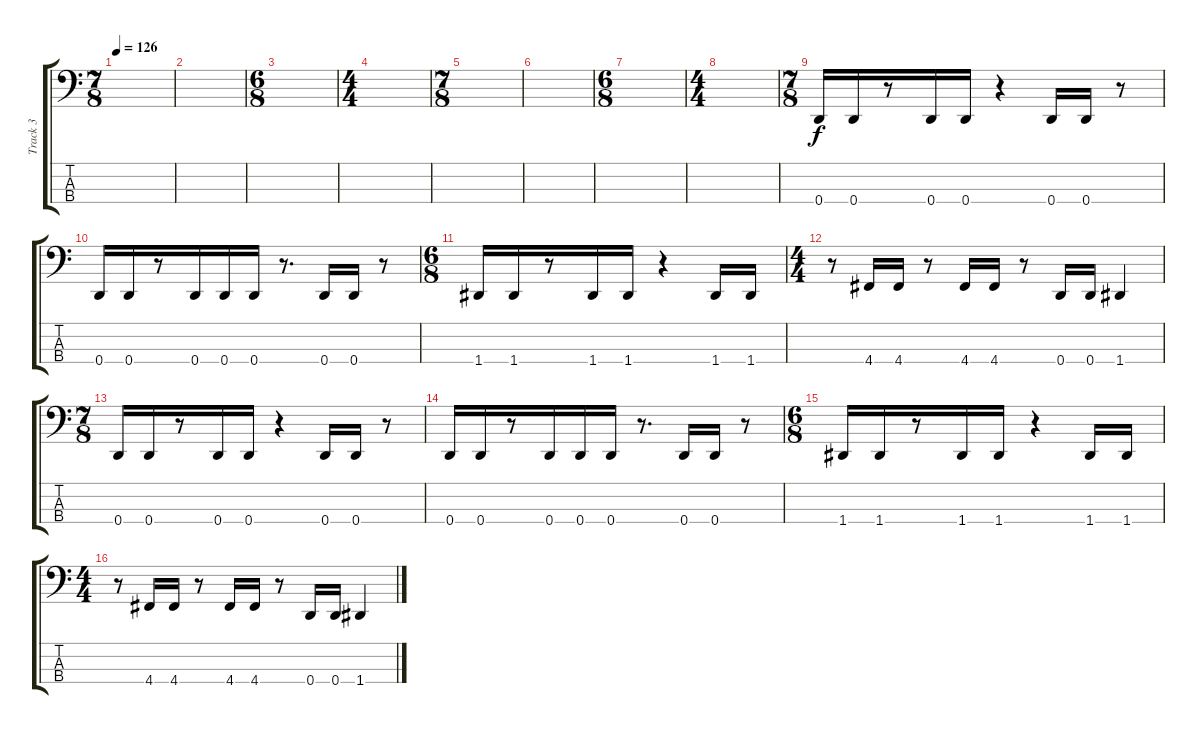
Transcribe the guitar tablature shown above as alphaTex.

\track ("Track 3" "Track 3") {instrument electricbasspick}
\staff {score tabs}
\tuning (G2 D2 A1 D1) {hide}
\ts (7 8)
\tempo 126
\clef f4
\ks c
|
|
\ts (6 8)
|
\ts (4 4)
|
\ts (7 8)
|
|
\ts (6 8)
|
\ts (4 4)
|
\ts (7 8)
0.4.16 0.4.16 r.8 0.4.16 0.4.16 r.4 0.4.16 0.4.16 r.8 |
0.4.16 0.4.16 r.8 0.4.16 0.4.16 0.4.16 r.8{d} 0.4.16 0.4.16 r.8 |
\ts (6 8)
1.4.16 1.4.16 r.8 1.4.16 1.4.16 r.4 1.4.16 1.4.16 |
\ts (4 4)
r.8 4.4.16 4.4.16 r.8 4.4.16 4.4.16 r.8 0.4.16 0.4.16 1.4.4 |
\ts (7 8)
0.4.16 0.4.16 r.8 0.4.16 0.4.16 r.4 0.4.16 0.4.16 r.8 |
0.4.16 0.4.16 r.8 0.4.16 0.4.16 0.4.16 r.8{d} 0.4.16 0.4.16 r.8 |
\ts (6 8)
1.4.16 1.4.16 r.8 1.4.16 1.4.16 r.4 1.4.16 1.4.16 |
\ts (4 4)
r.8 4.4.16 4.4.16 r.8 4.4.16 4.4.16 r.8 0.4.16 0.4.16 1.4.4
